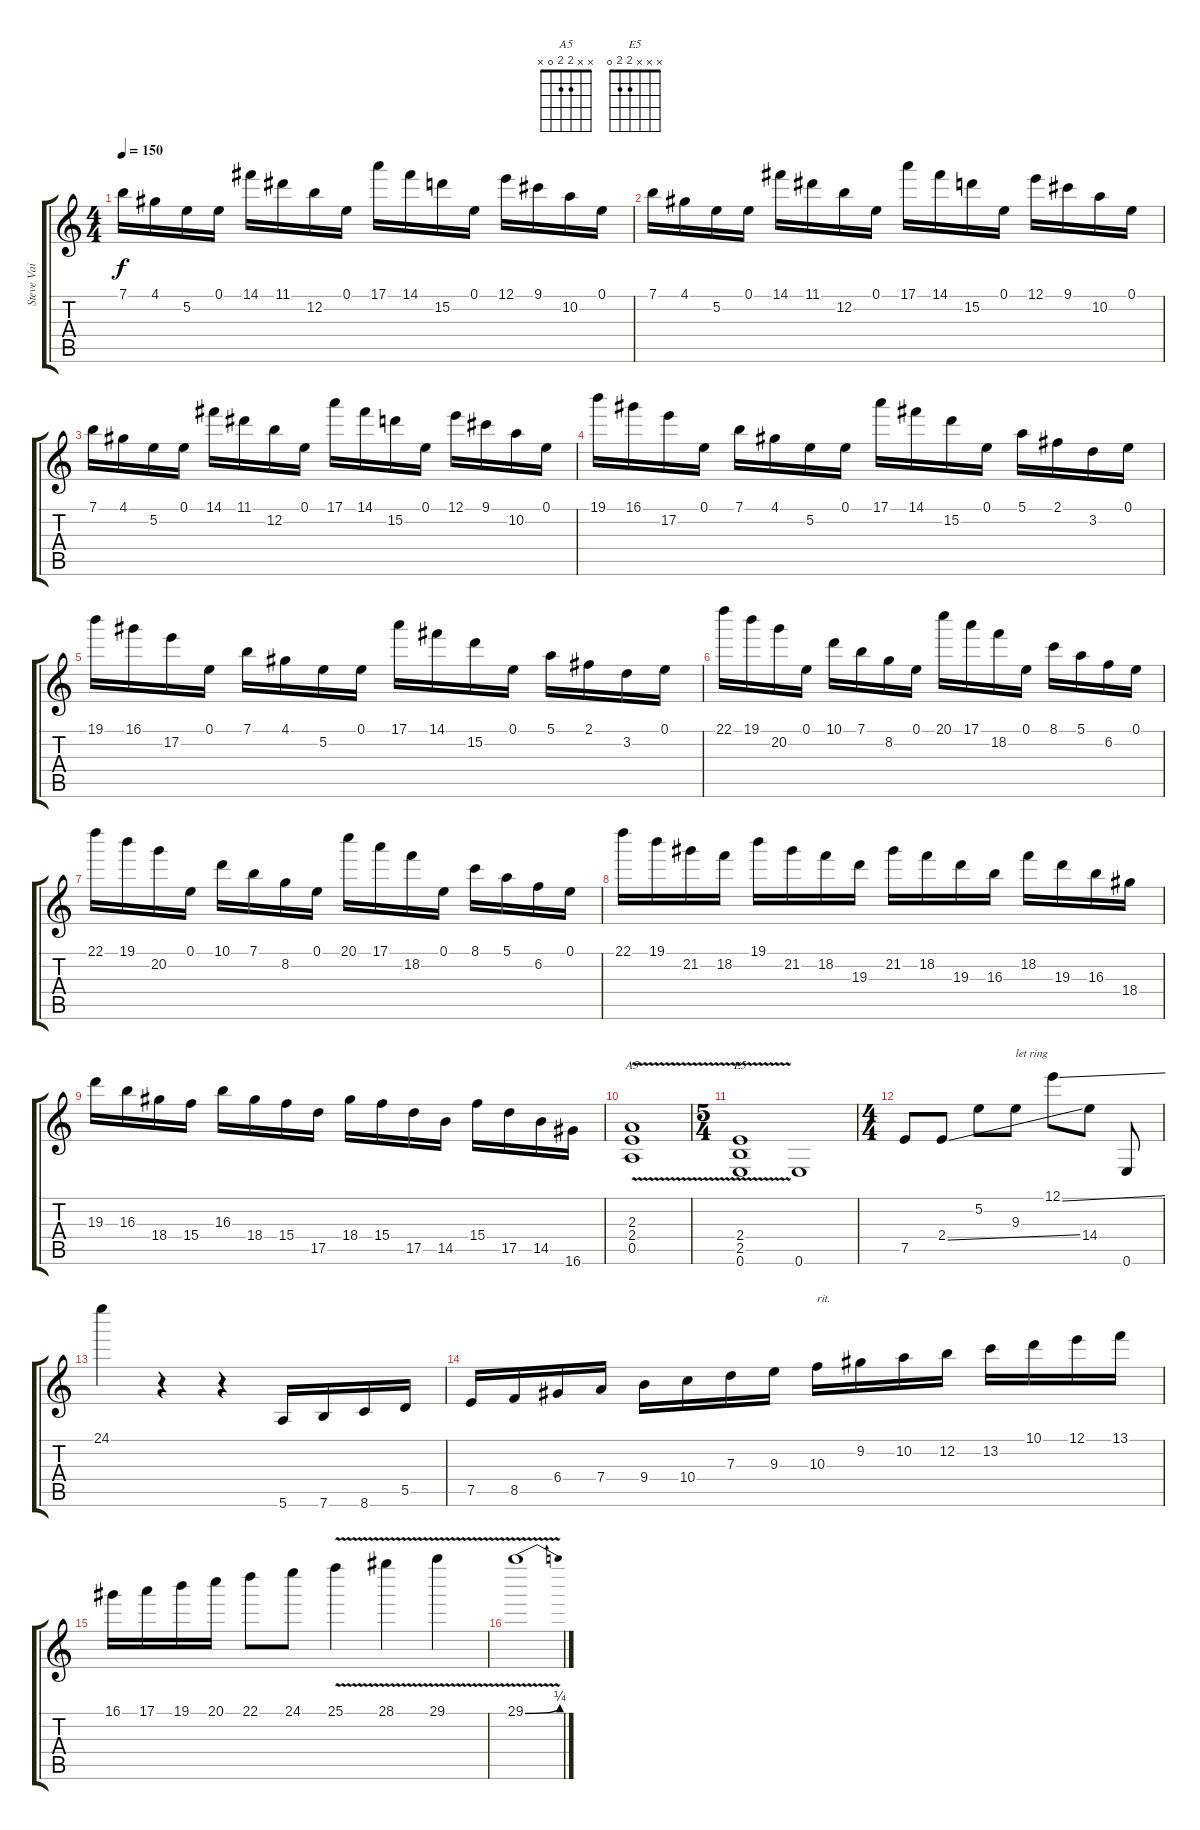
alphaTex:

\track ("Steve Vai           " "Steve Vai ") {instrument distortionguitar}
\staff {score tabs}
\tuning (E4 B3 G3 D3 A2 E2) {hide}
\chord ("A5" x x 2 2 0 x)
\chord ("E5" x x x 2 2 0)
\ts (4 4)
\tempo 150
\clef g2
\ks c
7.1.16{dy f} 4.1.16 5.2.16 0.1.16 14.1.16 11.1.16 12.2.16 0.1.16 17.1.16 14.1.16 15.2.16 0.1.16 12.1.16 9.1.16 10.2.16 0.1.16 |
7.1.16 4.1.16 5.2.16 0.1.16 14.1.16 11.1.16 12.2.16 0.1.16 17.1.16 14.1.16 15.2.16 0.1.16 12.1.16 9.1.16 10.2.16 0.1.16 |
7.1.16 4.1.16 5.2.16 0.1.16 14.1.16 11.1.16 12.2.16 0.1.16 17.1.16 14.1.16 15.2.16 0.1.16 12.1.16 9.1.16 10.2.16 0.1.16 |
19.1.16 16.1.16 17.2.16 0.1.16 7.1.16 4.1.16 5.2.16 0.1.16 17.1.16 14.1.16 15.2.16 0.1.16 5.1.16 2.1.16 3.2.16 0.1.16 |
19.1.16 16.1.16 17.2.16 0.1.16 7.1.16 4.1.16 5.2.16 0.1.16 17.1.16 14.1.16 15.2.16 0.1.16 5.1.16 2.1.16 3.2.16 0.1.16 |
22.1.16 19.1.16 20.2.16 0.1.16 10.1.16 7.1.16 8.2.16 0.1.16 20.1.16 17.1.16 18.2.16 0.1.16 8.1.16 5.1.16 6.2.16 0.1.16 |
22.1.16 19.1.16 20.2.16 0.1.16 10.1.16 7.1.16 8.2.16 0.1.16 20.1.16 17.1.16 18.2.16 0.1.16 8.1.16 5.1.16 6.2.16 0.1.16 |
22.1.16 19.1.16 21.2.16 18.2.16 19.1.16 21.2.16 18.2.16 19.3.16 21.2.16 18.2.16 19.3.16 16.3.16 18.2.16 19.3.16 16.3.16 18.4.16 |
19.3.16 16.3.16 18.4.16 15.4.16 16.3.16 18.4.16 15.4.16 17.5.16 18.4.16 15.4.16 17.5.16 14.5.16 15.4.16 17.5.16 14.5.16 16.6.16 |
(2.3{v} 2.4{v} 0.5{v}).1{ch "A5"} |
\ts (5 4)
(2.4{v} 2.5{v} 0.6{v}).1{ch "E5"} 0.6.1 |
\ts (4 4)
7.5.8 2.4{ss}.8 5.2.8 9.3.8{txt "let ring"} 12.1{ss}.8 14.4.8 0.6.8 |
24.1.4 r.4 r.4 5.6.16 7.6.16 8.6.16 5.5.16 |
7.5.16 8.5.16 6.4.16 7.4.16 9.4.16 10.4.16 7.3.16 9.3.16 10.3.16{txt "rit."} 9.2.16 10.2.16 12.2.16 13.2.16 10.1.16 12.1.16 13.1.16 |
16.1.16 17.1.16 19.1.16 20.1.16 22.1.8 24.1.8 25.1{v}.4 28.1{v}.4 29.1{v}.4 |
29.1{be (bend 0 0 60 1) v}.1
